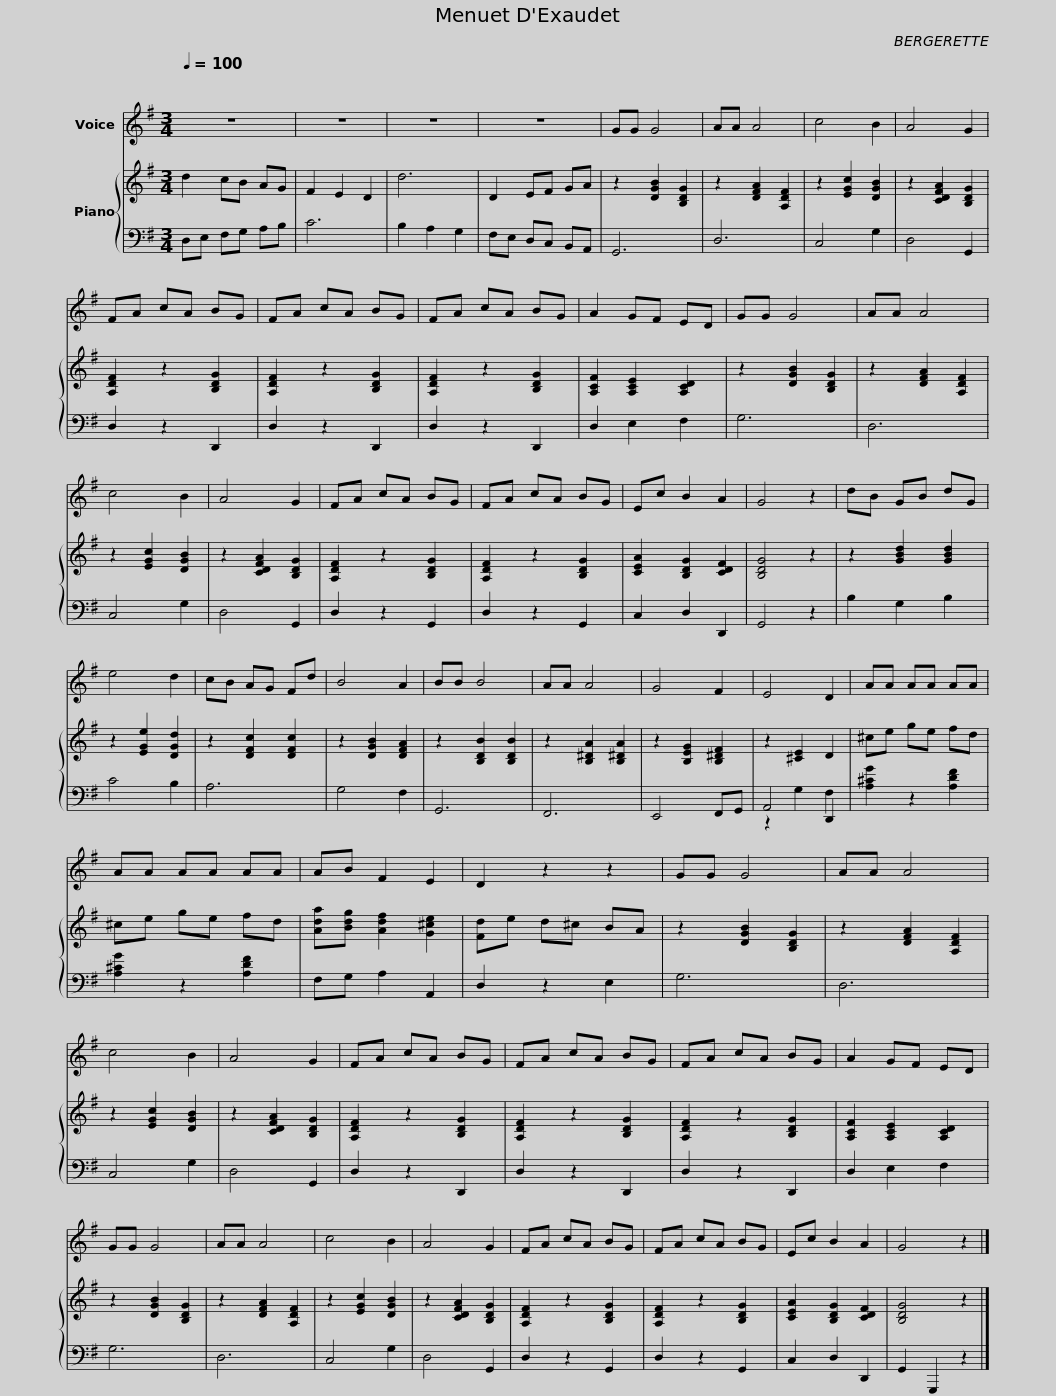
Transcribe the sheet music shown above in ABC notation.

X:1
%%score 1 { 2 | ( 3 4 ) }
L:1/8
Q:1/4=100
M:3/4
I:linebreak $
K:G
V:1 treble
V:2 treble
V:3 bass
V:4 bass
V:1
 z6 | z6 | z6 | z6 | GG G4 | %5
 AA A4 | c4 B2 | A4 G2 | FA cA BG |$ FA cA BG | %10
 FA cA BG | A2 GF ED | GG G4 | AA A4 | c4 B2 | %15
 A4 G2 | FA cA BG |$ FA cA BG | Ec B2 A2 | G4 z2 | %20
 dB GB dG | e4 d2 | cB AG Fd | B4 A2 | BB B4 | %25
 AA A4 |$ G4 F2 | E4 D2 | AA AA AA | AA AA AA | %30
 AB F2 E2 | D2 z2 z2 | GG G4 | AA A4 |$ c4 B2 | %35
 A4 G2 | FA cA BG | FA cA BG | FA cA BG | A2 GF ED | %40
 GG G4 | AA A4 | c4 B2 |$ A4 G2 | FA cA BG | %45
 FA cA BG | Ec B2 A2 | G4 z2 |] %48
V:2
 d2 cB AG | F2 E2 D2 | d6 | D2 EF GA | z2 [DGB]2 [B,DG]2 | %5
 z2 [DFA]2 [A,DF]2 | z2 [EGc]2 [DGB]2 | z2 [CDFA]2 [B,DG]2 | [A,DF]2 z2 [B,DG]2 |$ [A,DF]2 z2 [B,DG]2 | %10
 [A,DF]2 z2 [B,DG]2 | [A,CF]2 [A,CE]2 [A,CD]2 | z2 [DGB]2 [B,DG]2 | z2 [DFA]2 [A,DF]2 | z2 [EGc]2 [DGB]2 | %15
 z2 [CDFA]2 [B,DG]2 | [A,DF]2 z2 [B,DG]2 |$ [A,DF]2 z2 [B,DG]2 | [CEA]2 [B,DG]2 [CDF]2 | [B,DG]4 z2 | %20
 z2 [GBd]2 [GBd]2 | z2 [EGe]2 [DGd]2 | z2 [DFc]2 [DFc]2 | z2 [DGB]2 [DFA]2 | z2 [B,DB]2 [B,DB]2 | %25
 z2 [B,^DA]2 [B,^DA]2 |$ z2 [B,EG]2 [B,^DF]2 | z2 [^CE]2 D2 | ^ce ge fd | ^ce ge fd | %30
 [Ada][Bdg] [Adf]2 [G^ce]2 | [Fd]e d^c BA | z2 [DGB]2 [B,DG]2 | z2 [DFA]2 [A,DF]2 |$ z2 [EGc]2 [DGB]2 | %35
 z2 [CDFA]2 [B,DG]2 | [A,DF]2 z2 [B,DG]2 | [A,DF]2 z2 [B,DG]2 | [A,DF]2 z2 [B,DG]2 | [A,CF]2 [A,CE]2 [A,CD]2 | %40
 z2 [DGB]2 [B,DG]2 | z2 [DFA]2 [A,DF]2 | z2 [EGc]2 [DGB]2 |$ z2 [CDFA]2 [B,DG]2 | [A,DF]2 z2 [B,DG]2 | %45
 [A,DF]2 z2 [B,DG]2 | [CEA]2 [B,DG]2 [CDF]2 | [B,DG]4 z2 |] %48
V:3
 D,E, F,G, A,B, | C6 | B,2 A,2 G,2 | F,E, D,C, B,,A,, | G,,6 | %5
 D,6 | C,4 G,2 | D,4 G,,2 | D,2 z2 D,,2 |$ D,2 z2 D,,2 | %10
 D,2 z2 D,,2 | D,2 E,2 F,2 | G,6 | D,6 | C,4 G,2 | %15
 D,4 G,,2 | D,2 z2 G,,2 |$ D,2 z2 G,,2 | C,2 D,2 D,,2 | G,,4 z2 | %20
 B,2 G,2 B,2 | C4 B,2 | A,6 | G,4 F,2 | G,,6 | %25
 F,,6 |$ E,,4 F,,G,, | A,,4 D,,2 | [A,^CG]2 z2 [A,DF]2 | [A,^CG]2 z2 [A,DF]2 | %30
 F,G, A,2 A,,2 | D,2 z2 E,2 | G,6 | D,6 |$ C,4 G,2 | %35
 D,4 G,,2 | D,2 z2 D,,2 | D,2 z2 D,,2 | D,2 z2 D,,2 | D,2 E,2 F,2 | %40
 G,6 | D,6 | C,4 G,2 |$ D,4 G,,2 | D,2 z2 G,,2 | %45
 D,2 z2 G,,2 | C,2 D,2 D,,2 | G,,2 G,,,2 z2 |] %48
V:4
 x6 | x6 | x6 | x6 | x6 | %5
 x6 | x6 | x6 | x6 |$ x6 | %10
 x6 | x6 | x6 | x6 | x6 | %15
 x6 | x6 |$ x6 | x6 | x6 | %20
 x6 | x6 | x6 | x6 | x6 | %25
 x6 |$ x6 | z2 G,2 F,2 | x6 | x6 | %30
 x6 | x6 | x6 | x6 |$ x6 | %35
 x6 | x6 | x6 | x6 | x6 | %40
 x6 | x6 | x6 |$ x6 | x6 | %45
 x6 | x6 | x6 |] %48
